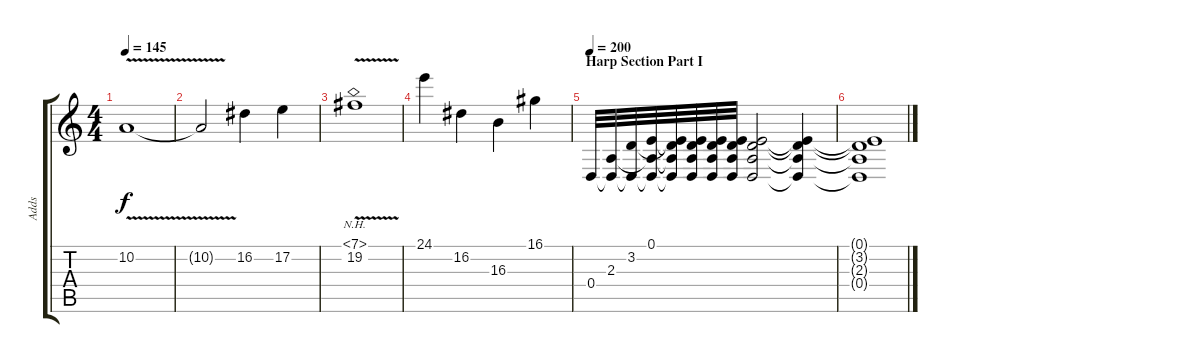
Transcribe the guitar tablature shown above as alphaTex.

\track ("Adds" "Adds") {instrument stringensemble1}
\staff {score tabs}
\tuning (E4 B3 G3 D3 A2 E2) {hide}
\ts (4 4)
\tempo 145
\clef g2
\ks c
10.2{v}.1{dy f} |
10.2{t}.2 16.2.4 17.2.4 |
(7.1{nh v} 19.2).1 |
24.1.4 16.2.4 16.3.4 16.1.4 |
\section ("" "Harp Section Part I")
\tempo 200
0.4.32{volume 10 instrument electricguitarclean} (2.3 0.4{t}).32 (3.2 0.4{t}).32 (0.1 2.3{t} 0.4{t}).32 (0.1{t} 3.2{t} 2.3{t} 0.4{t}).32 (0.1{t} 3.2{t} 2.3{t} 0.4{t}).32 (0.1{t} 3.2{t} 2.3{t} 0.4{t}).32 (0.1{t} 3.2{t} 2.3{t} 0.4{t}).32 (0.1{t} 3.2{t} 2.3{t} 0.4{t}).2 (0.1{t} 3.2{t} 2.3{t} 0.4{t}).4 |
(0.1{t} 3.2{t} 2.3{t} 0.4{t}).1
